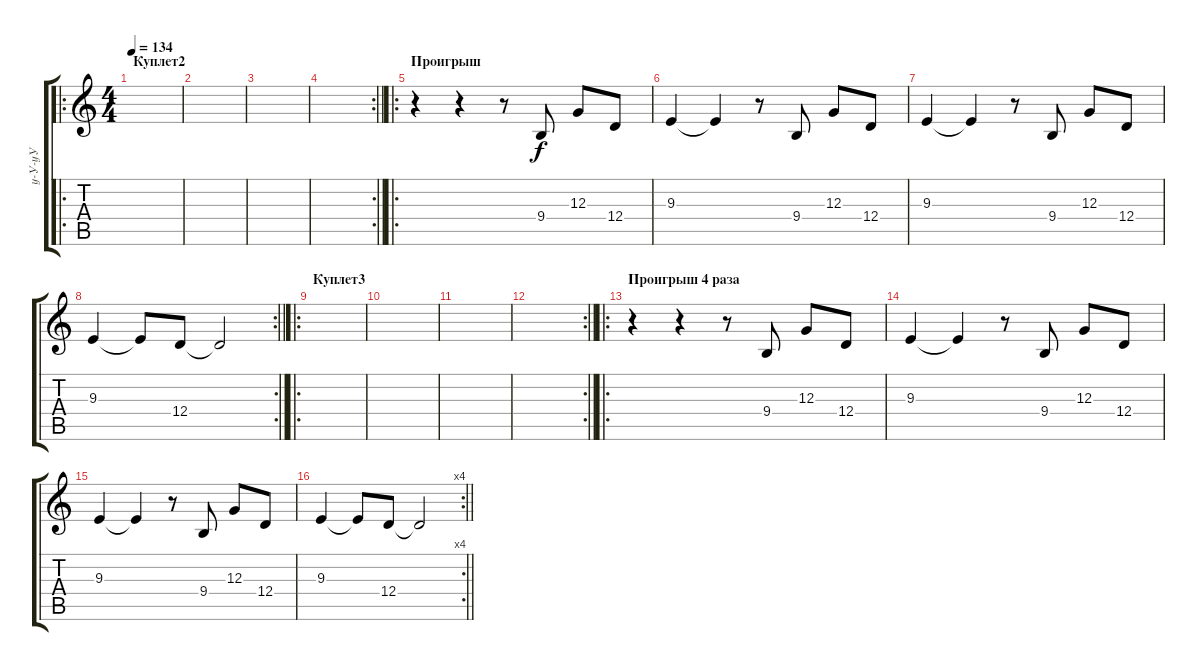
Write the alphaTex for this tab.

\track ("у-У-уУ" "у-У-уУ") {instrument voiceoohs}
\staff {score tabs}
\tuning (E4 B3 G3 D3 A2 E2) {hide}
\ro
\ts (4 4)
\section ("" "Куплет2")
\tempo 134
\clef g2
\ks c
|
|
|
\rc 2
\barLineRight lightlight
|
\ro
\section ("" "Проигрыш")
r.4 r.4 r.8 9.4.8 12.3.8 12.4.8 |
9.3.4 9.3{t}.4 r.8 9.4.8 12.3.8 12.4.8 |
9.3.4 9.3{t}.4 r.8 9.4.8 12.3.8 12.4.8 |
\rc 2
\barLineRight lightlight
9.3.4 9.3{t}.8 12.4.8 12.4{t}.2 |
\ro
\section ("" "Куплет3")
|
|
|
\rc 2
\barLineRight lightlight
|
\ro
\section ("" "Проигрыш 4 раза")
r.4 r.4 r.8 9.4.8 12.3.8 12.4.8 |
9.3.4 9.3{t}.4 r.8 9.4.8 12.3.8 12.4.8 |
9.3.4 9.3{t}.4 r.8 9.4.8 12.3.8 12.4.8 |
\rc 4
\barLineRight lightlight
9.3.4 9.3{t}.8 12.4.8 12.4{t}.2
